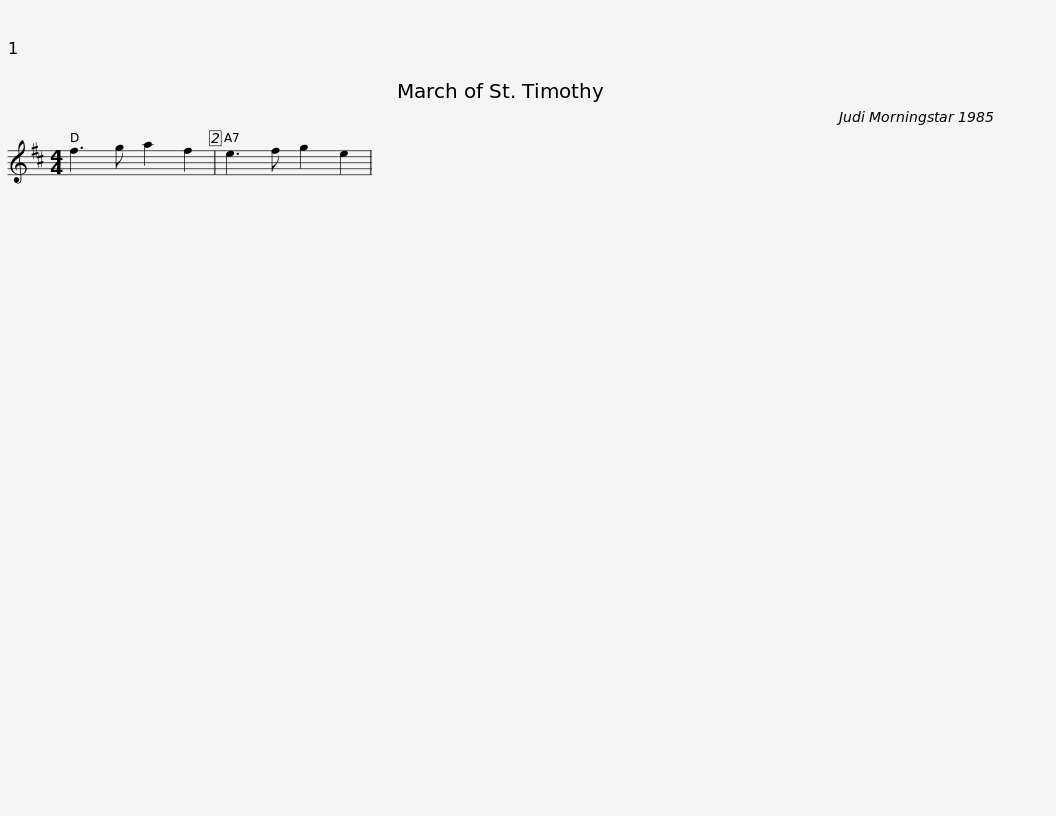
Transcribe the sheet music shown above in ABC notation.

X:1
L:1/8
M:4/4
I:linebreak $
K:D
V:1 treble
V:1
 f3 g a2 f2 | e3 f g2 e2 | %2
